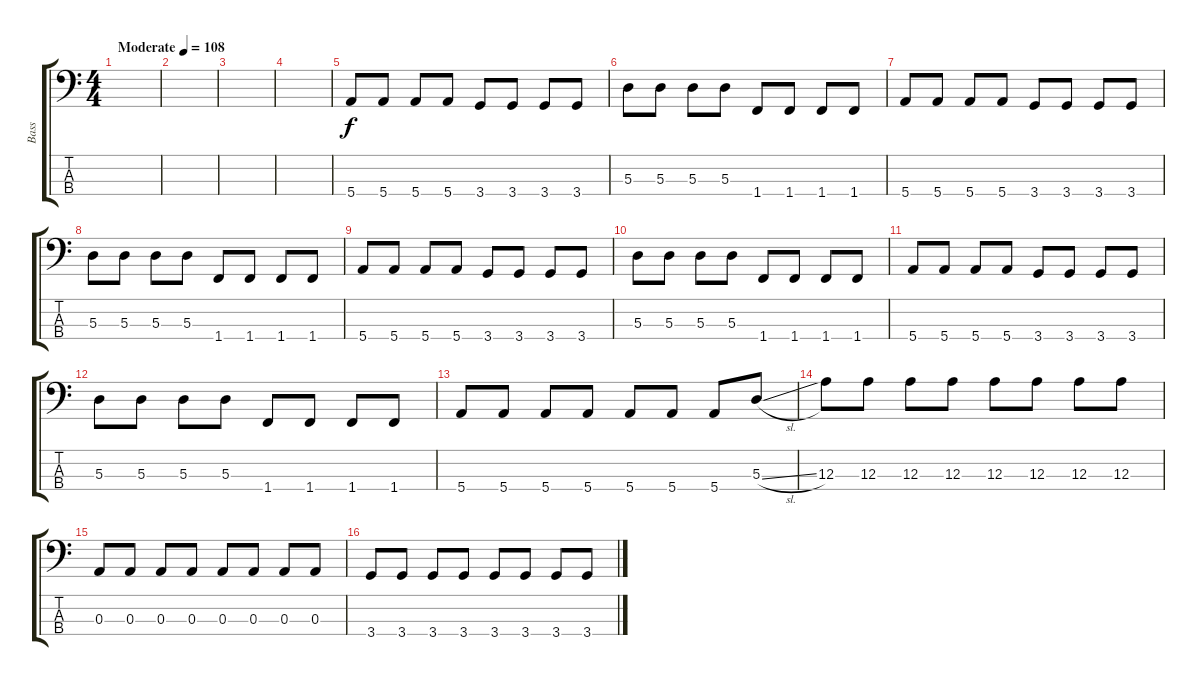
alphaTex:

\track ("Bass" "Bass") {instrument electricbassfinger}
\staff {score tabs}
\tuning (G2 D2 A1 E1) {hide}
\ts (4 4)
\tempo (108 "Moderate")
\clef f4
\ks c
|
|
|
|
5.4.8 5.4.8 5.4.8 5.4.8 3.4.8 3.4.8 3.4.8 3.4.8 |
5.3.8 5.3.8 5.3.8 5.3.8 1.4.8 1.4.8 1.4.8 1.4.8 |
5.4.8 5.4.8 5.4.8 5.4.8 3.4.8 3.4.8 3.4.8 3.4.8 |
5.3.8 5.3.8 5.3.8 5.3.8 1.4.8 1.4.8 1.4.8 1.4.8 |
5.4.8 5.4.8 5.4.8 5.4.8 3.4.8 3.4.8 3.4.8 3.4.8 |
5.3.8 5.3.8 5.3.8 5.3.8 1.4.8 1.4.8 1.4.8 1.4.8 |
5.4.8 5.4.8 5.4.8 5.4.8 3.4.8 3.4.8 3.4.8 3.4.8 |
5.3.8 5.3.8 5.3.8 5.3.8 1.4.8 1.4.8 1.4.8 1.4.8 |
5.4.8 5.4.8 5.4.8 5.4.8 5.4.8 5.4.8 5.4.8 5.3{sl}.8 |
12.3.8 12.3.8 12.3.8 12.3.8 12.3.8 12.3.8 12.3.8 12.3.8 |
0.3.8 0.3.8 0.3.8 0.3.8 0.3.8 0.3.8 0.3.8 0.3.8 |
3.4.8 3.4.8 3.4.8 3.4.8 3.4.8 3.4.8 3.4.8 3.4.8
